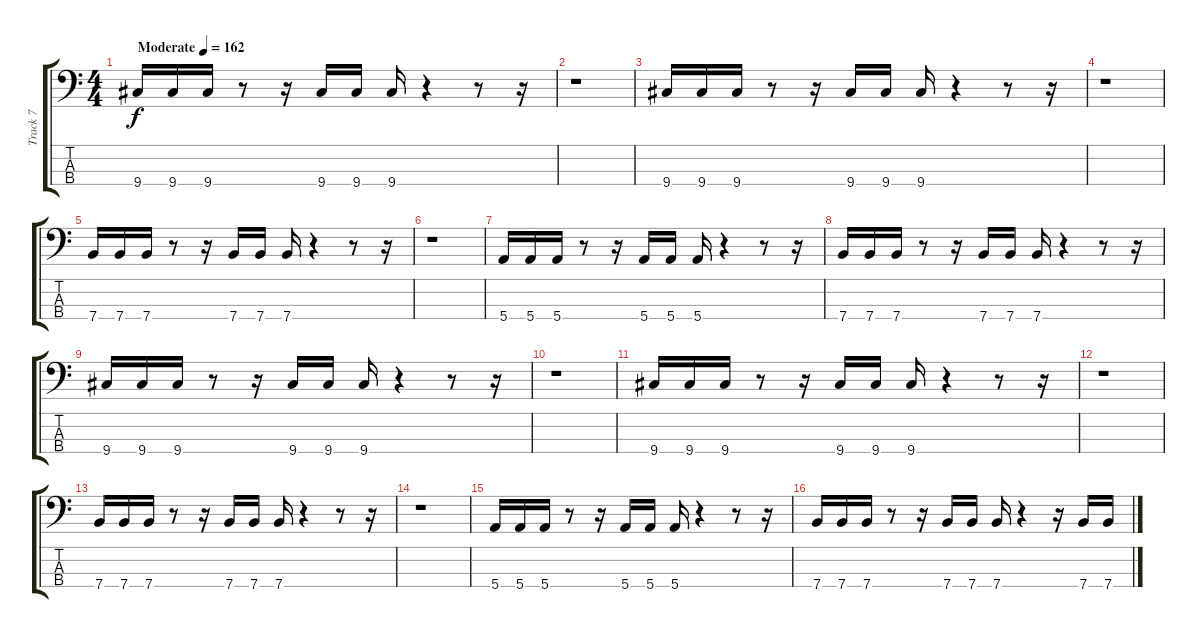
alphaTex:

\track ("Track 7" "Track 7") {instrument electricbassfinger}
\staff {score tabs}
\tuning (G2 D2 A1 E1) {hide}
\ts (4 4)
\tempo (162 "Moderate")
\clef f4
\ks c
9.4.16{dy f instrument electricbassfinger} 9.4.16 9.4.16 r.8 r.16 9.4.16 9.4.16 9.4.16 r.4 r.8 r.16 |
r.1 |
9.4.16 9.4.16 9.4.16 r.8 r.16 9.4.16 9.4.16 9.4.16 r.4 r.8 r.16 |
r.1 |
7.4.16 7.4.16 7.4.16 r.8 r.16 7.4.16 7.4.16 7.4.16 r.4 r.8 r.16 |
r.1 |
5.4.16 5.4.16 5.4.16 r.8 r.16 5.4.16 5.4.16 5.4.16 r.4 r.8 r.16 |
7.4.16 7.4.16 7.4.16 r.8 r.16 7.4.16 7.4.16 7.4.16 r.4 r.8 r.16 |
9.4.16 9.4.16 9.4.16 r.8 r.16 9.4.16 9.4.16 9.4.16 r.4 r.8 r.16 |
r.1 |
9.4.16 9.4.16 9.4.16 r.8 r.16 9.4.16 9.4.16 9.4.16 r.4 r.8 r.16 |
r.1 |
7.4.16 7.4.16 7.4.16 r.8 r.16 7.4.16 7.4.16 7.4.16 r.4 r.8 r.16 |
r.1 |
5.4.16 5.4.16 5.4.16 r.8 r.16 5.4.16 5.4.16 5.4.16 r.4 r.8 r.16 |
7.4.16 7.4.16 7.4.16 r.8 r.16 7.4.16 7.4.16 7.4.16 r.4 r.16 7.4.16 7.4.16
